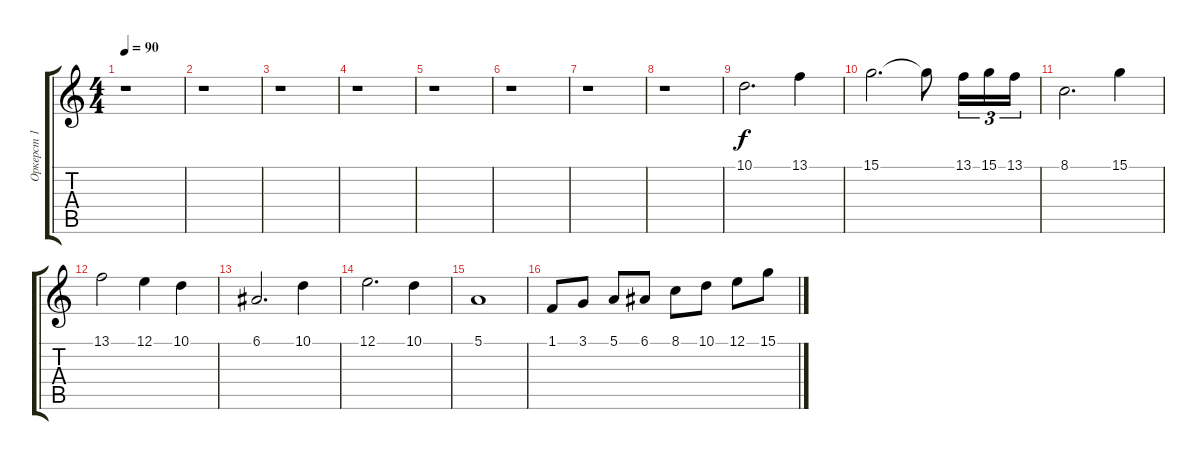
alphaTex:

\track ("Оркерст 1" "Оркерст 1") {instrument stringensemble1}
\staff {score tabs}
\tuning (E4 B3 G3 D3 A2 E2) {hide}
\ts (4 4)
\tempo 90
\clef g2
\ks c
r.1{dy f} |
r.1 |
r.1 |
r.1 |
r.1 |
r.1 |
r.1 |
r.1 |
10.1.2{d} 13.1.4 |
15.1.2{d} 15.1{t}.8 13.1.16{tu (3 2)} 15.1.16{tu (3 2)} 13.1.16{tu (3 2)} |
8.1.2{d} 15.1.4 |
13.1.2 12.1.4 10.1.4 |
6.1.2{d} 10.1.4 |
12.1.2{d} 10.1.4 |
5.1.1 |
1.1.8 3.1.8 5.1.8 6.1.8 8.1.8 10.1.8 12.1.8 15.1.8
